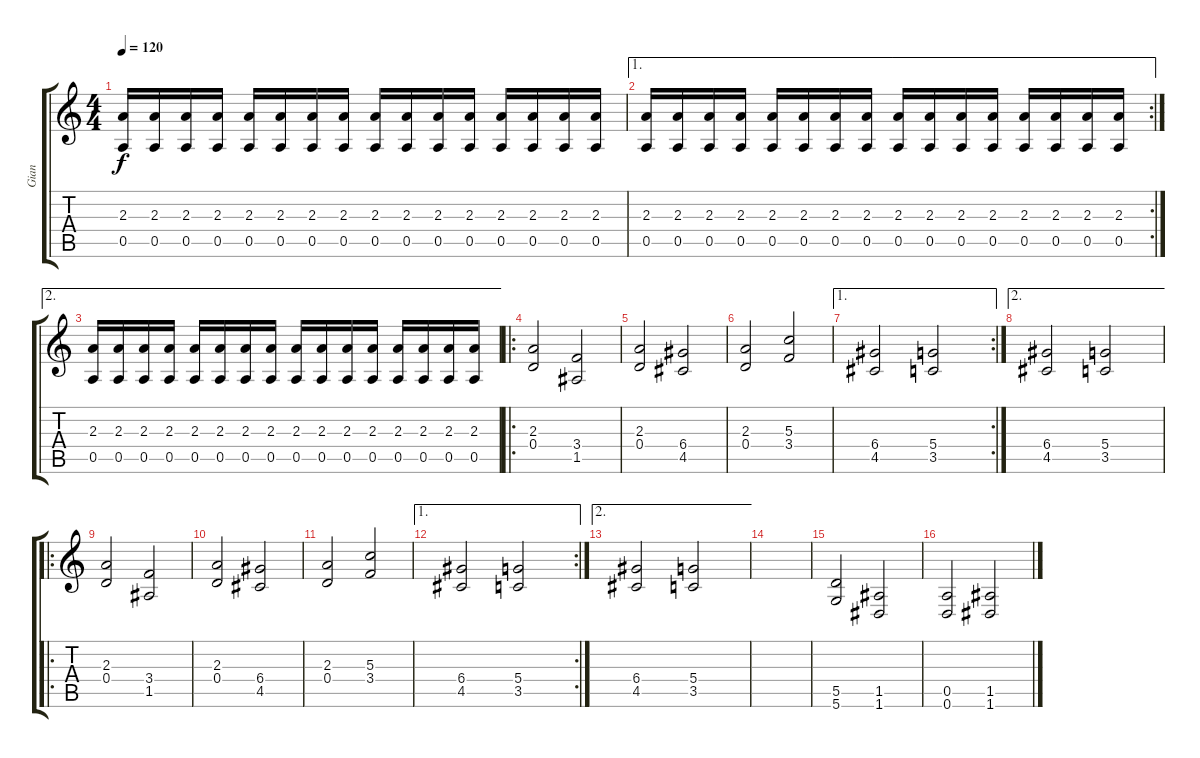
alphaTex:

\track ("Gian" "Gian") {instrument overdrivenguitar}
\staff {score tabs}
\tuning (E4 B3 G3 D3 A2 D2) {hide}
\ts (4 4)
\tempo 120
\clef g2
\ks c
(2.3 0.5).16{dy f} (2.3 0.5).16 (2.3 0.5).16 (2.3 0.5).16 (2.3 0.5).16 (2.3 0.5).16 (2.3 0.5).16 (2.3 0.5).16 (2.3 0.5).16 (2.3 0.5).16 (2.3 0.5).16 (2.3 0.5).16 (2.3 0.5).16 (2.3 0.5).16 (2.3 0.5).16 (2.3 0.5).16 |
\ae 1
\rc 2
(2.3 0.5).16 (2.3 0.5).16 (2.3 0.5).16 (2.3 0.5).16 (2.3 0.5).16 (2.3 0.5).16 (2.3 0.5).16 (2.3 0.5).16 (2.3 0.5).16 (2.3 0.5).16 (2.3 0.5).16 (2.3 0.5).16 (2.3 0.5).16 (2.3 0.5).16 (2.3 0.5).16 (2.3 0.5).16 |
\ae 2
(2.3 0.5).16 (2.3 0.5).16 (2.3 0.5).16 (2.3 0.5).16 (2.3 0.5).16 (2.3 0.5).16 (2.3 0.5).16 (2.3 0.5).16 (2.3 0.5).16 (2.3 0.5).16 (2.3 0.5).16 (2.3 0.5).16 (2.3 0.5).16 (2.3 0.5).16 (2.3 0.5).16 (2.3 0.5).16 |
\ro
(2.3 0.4).2{balance 3 instrument overdrivenguitar} (3.4 1.5).2 |
(2.3 0.4).2 (6.4 4.5).2 |
(2.3 0.4).2 (5.3 3.4).2 |
\ae 1
\rc 2
(6.4 4.5).2 (5.4 3.5).2 |
\ae 2
(6.4 4.5).2 (5.4 3.5).2 |
\ro
(2.3 0.4).2 (3.4 1.5).2 |
(2.3 0.4).2 (6.4 4.5).2 |
(2.3 0.4).2 (5.3 3.4).2 |
\ae 1
\rc 2
(6.4 4.5).2 (5.4 3.5).2 |
\ae 2
(6.4 4.5).2 (5.4 3.5).2 |
|
(5.5 5.6).2 (1.5 1.6).2 |
(0.5 0.6).2 (1.5 1.6).2
